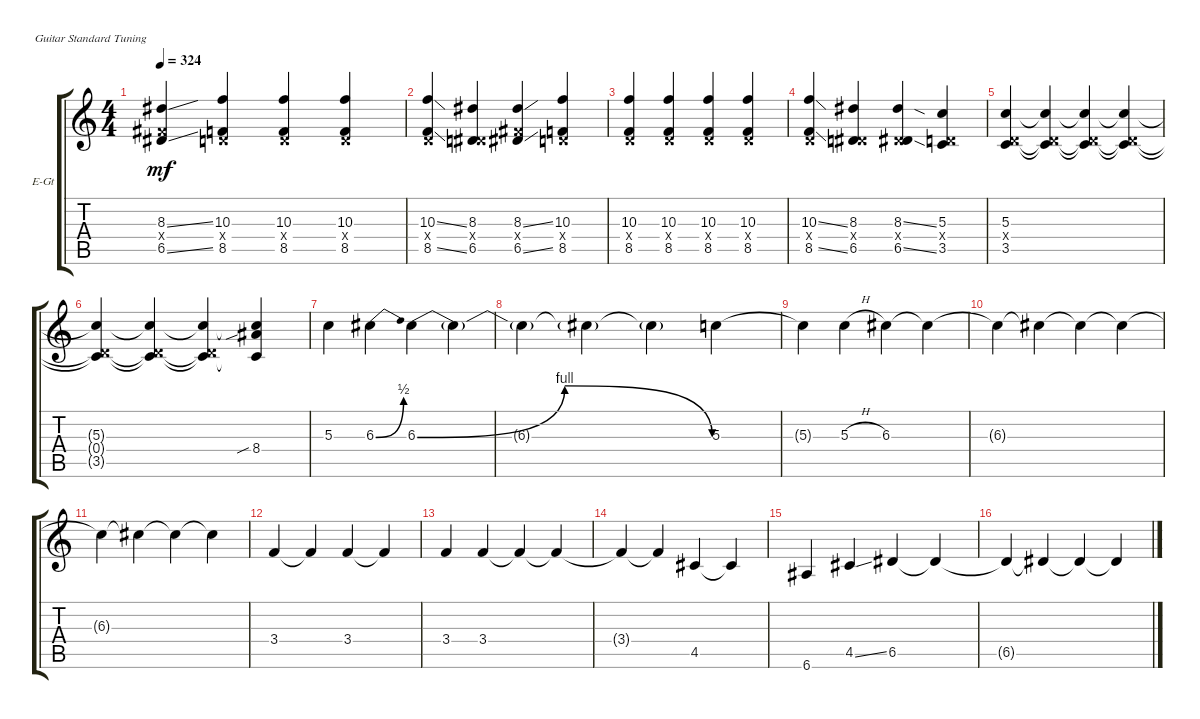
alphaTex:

\defaultSystemsLayout 4
\bracketExtendMode groupsimilarinstruments
\firstSystemTrackNameOrientation horizontal
\otherSystemsTrackNameOrientation horizontal
\track ("Sishir (Lead)" "E-Gt") {instrument distortionguitar}
\staff {score tabs}
\tuning (E4 B3 G3 D3 A2 E2)
\ts (4 4)
\tempo 324
\clef g2
\scale
0.333333
\ks c
(6.5{ss} 4.4{x} 8.3{ss}).4{dy mf} (8.5 0.4{x} 10.3).4 (10.3 0.4{x} 8.5).4 (10.3 0.4{x} 8.5).4 |
\scale
0.333333 (8.5{ss} 0.4{x} 10.3{ss}).4 (6.5 0.4{x} 8.3).4 (6.5{ss} 4.4{x} 8.3{ss}).4 (8.5 0.4{x} 10.3).4 |
(10.3 0.4{x} 8.5).4 (10.3 0.4{x} 8.5).4 (10.3 0.4{x} 8.5).4 (10.3 0.4{x} 8.5).4 |
(8.5{ss} 0.4{x} 10.3{ss}).4 (6.5 0.4{x} 8.3).4 (8.3{ss} 0.4{x} 6.5{ss}).4 (5.3 0.4{x} 3.5).4 |
(5.3 0.4{x} 3.5).4 (5.3{t} 0.4{x t} 3.5{t}).4 (5.3{t} 0.4{x t} 3.5{t}).4 (0.4{x t} 5.3{t} 3.5{t}).4 |
(0.4{x t} 5.3{t} 3.5{t}).4 (0.4{x t} 5.3{t} 3.5{t}).4 (5.3{t} 0.4{x t} 3.5{t}).4 (8.4{sib} 3.5{t} 5.3{t}).4 |
5.3.4 6.3{be (bend 0 0 30 2)}.4 6.3{be (bendrelease 0 0 20.4 4 20.4 4 59.4 0)}.4 6.3{t}.4 |
6.3{t}.4 6.3{t}.4 6.3{t}.4 5.3.4 |
5.3{t}.4 5.3{h}.4 6.3.4 6.3{t}.4 |
6.3{t}.4 6.3{t}.4 6.3{t}.4 6.3{t}.4 |
6.3{t}.4 6.3{t}.4 6.3{t}.4 6.3{t}.4 |
3.4.4 3.4{t}.4 3.4.4 3.4{t}.4 |
3.4.4 3.4.4 3.4{t}.4 3.4{t}.4 |
3.4{t}.4 3.4{t}.4 4.5.4 4.5{t}.4 |
6.6.4 4.5{ss}.4 6.5.4 6.5{t}.4 |
6.5{t}.4 6.5{t}.4 6.5{t}.4 6.5{t}.4
